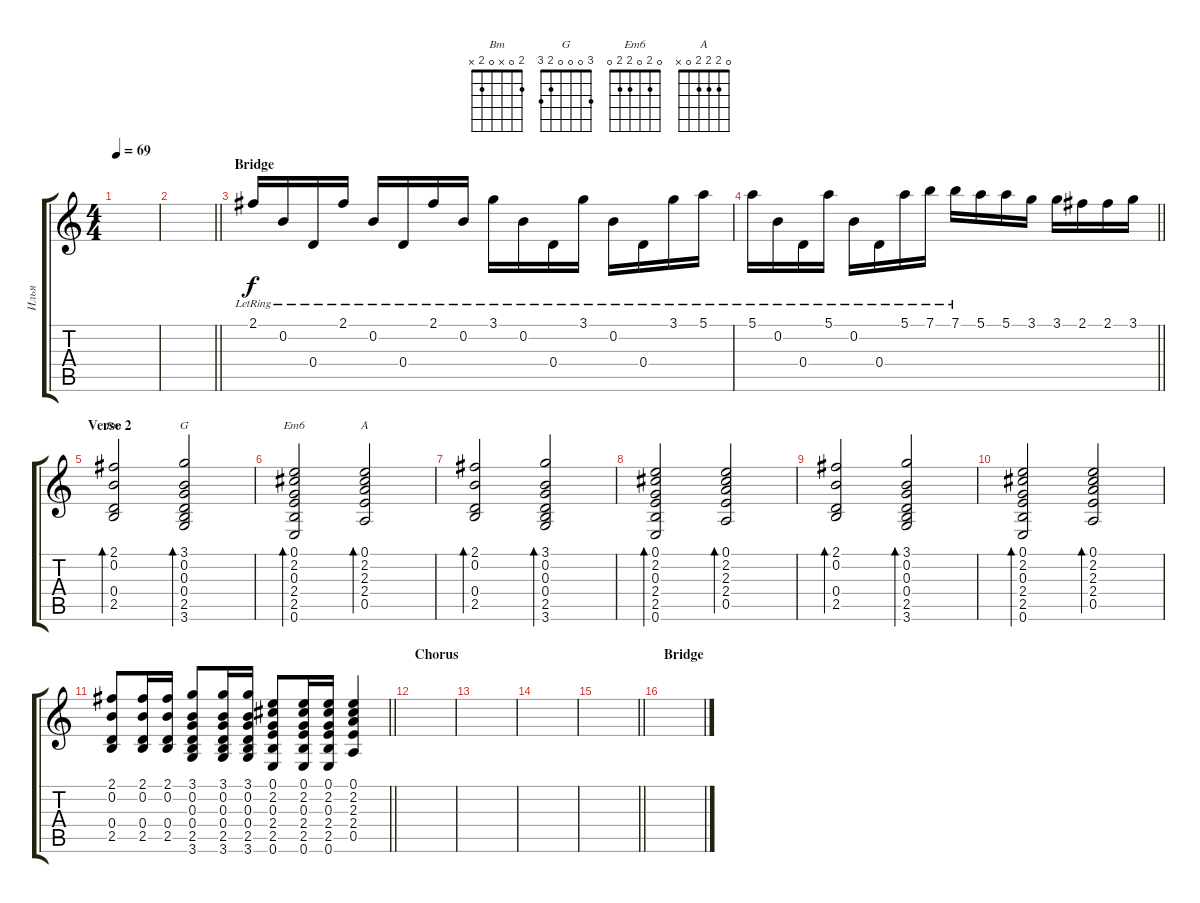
\track ("Илья" "Илья") {instrument acousticguitarsteel}
\staff {score tabs}
\tuning (E4 B3 G3 D3 A2 E2) {hide}
\chord ("Bm" 2 0 x 0 2 x)
\chord ("G" 3 0 0 0 2 3)
\chord ("Em6" 0 2 0 2 2 0)
\chord ("A" 0 2 2 2 0 x)
\ts (4 4)
\tempo 69
\clef g2
\ks c
|
\barLineRight lightlight
|
\section ("" "Bridge")
2.1{lr}.16 0.2{lr}.16 0.4{lr}.16 2.1{lr}.16 0.2{lr}.16 0.4{lr}.16 2.1{lr}.16 0.2{lr}.16 3.1{lr}.16 0.2{lr}.16 0.4{lr}.16 3.1{lr}.16 0.2{lr}.16 0.4{lr}.16 3.1{lr}.16 5.1{lr}.16 |
\barLineRight lightlight
5.1{lr}.16 0.2{lr}.16 0.4{lr}.16 5.1{lr}.16 0.2{lr}.16 0.4{lr}.16 5.1{lr}.16 7.1{lr}.16 7.1{lr}.16 5.1.16 5.1.16 3.1.16 3.1.16 2.1.16 2.1.16 3.1.16 |
\section ("" "Verse 2")
(2.1 0.2 0.4 2.5).2{bd 60 ch "Bm"} (3.1 0.2 0.3 0.4 2.5 3.6).2{bd 60 ch "G"} |
(0.1 2.2 0.3 2.4 2.5 0.6).2{bd 60 ch "Em6"} (0.1 2.2 2.3 2.4 0.5).2{bd 60 ch "A"} |
(2.1 0.2 0.4 2.5).2{bd 60} (3.1 0.2 0.3 0.4 2.5 3.6).2{bd 60} |
(0.1 2.2 0.3 2.4 2.5 0.6).2{bd 60} (0.1 2.2 2.3 2.4 0.5).2{bd 60} |
(2.1 0.2 0.4 2.5).2{bd 60} (3.1 0.2 0.3 0.4 2.5 3.6).2{bd 60} |
(0.1 2.2 0.3 2.4 2.5 0.6).2{bd 60} (0.1 2.2 2.3 2.4 0.5).2{bd 60} |
\barLineRight lightlight
(2.1 0.2 0.4 2.5).8 (2.1 0.2 0.4 2.5).16 (2.1 0.2 0.4 2.5).16 (3.1 0.2 0.3 0.4 2.5 3.6).8 (3.1 0.2 0.3 0.4 2.5 3.6).16 (3.1 0.2 0.3 0.4 2.5 3.6).16 (0.1 2.2 0.3 2.4 2.5 0.6).8 (0.1 2.2 0.3 2.4 2.5 0.6).16 (0.1 2.2 0.3 2.4 2.5 0.6).16 (0.1 2.2 2.3 2.4 0.5).4 |
\section ("" "Chorus")
|
|
|
\barLineRight lightlight
|
\section ("" "Bridge")
